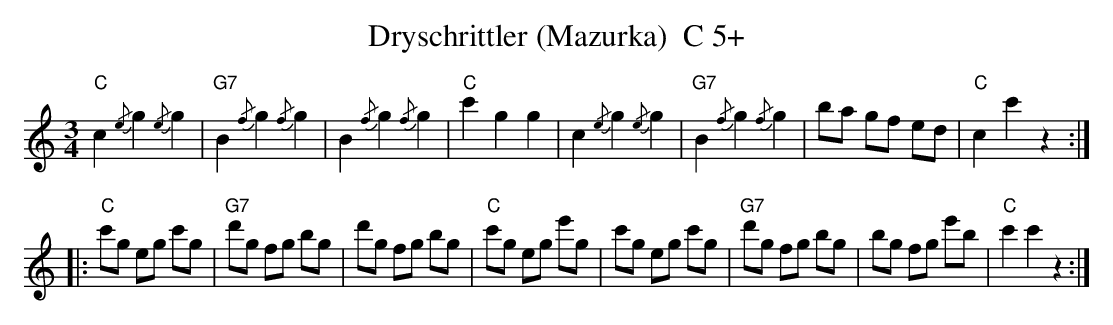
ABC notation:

X:1
T:Dryschrittler (Mazurka)  C 5+
M:3/4
L:1/4
K:C%%MIDI gchordon
"C"c{/e}g{/e}g | "G7"B {/f}g{/f}g | B{/f}g{/f}g | "C"c'gg | c{/e}g {/e}g | "G7"B{/f}g{/f}g | b/2a/2 g/2f/2 e/2d/2 | "C"cc'z :: [L:1/8]
"C"c'g eg c'g | "G7"d'g fg bg | d'g fg bg | "C"c'g eg e'g | c'g eg c'g | "G7"d'g fg bg | bg fg e'b | "C"c'2c'2z2 :|
